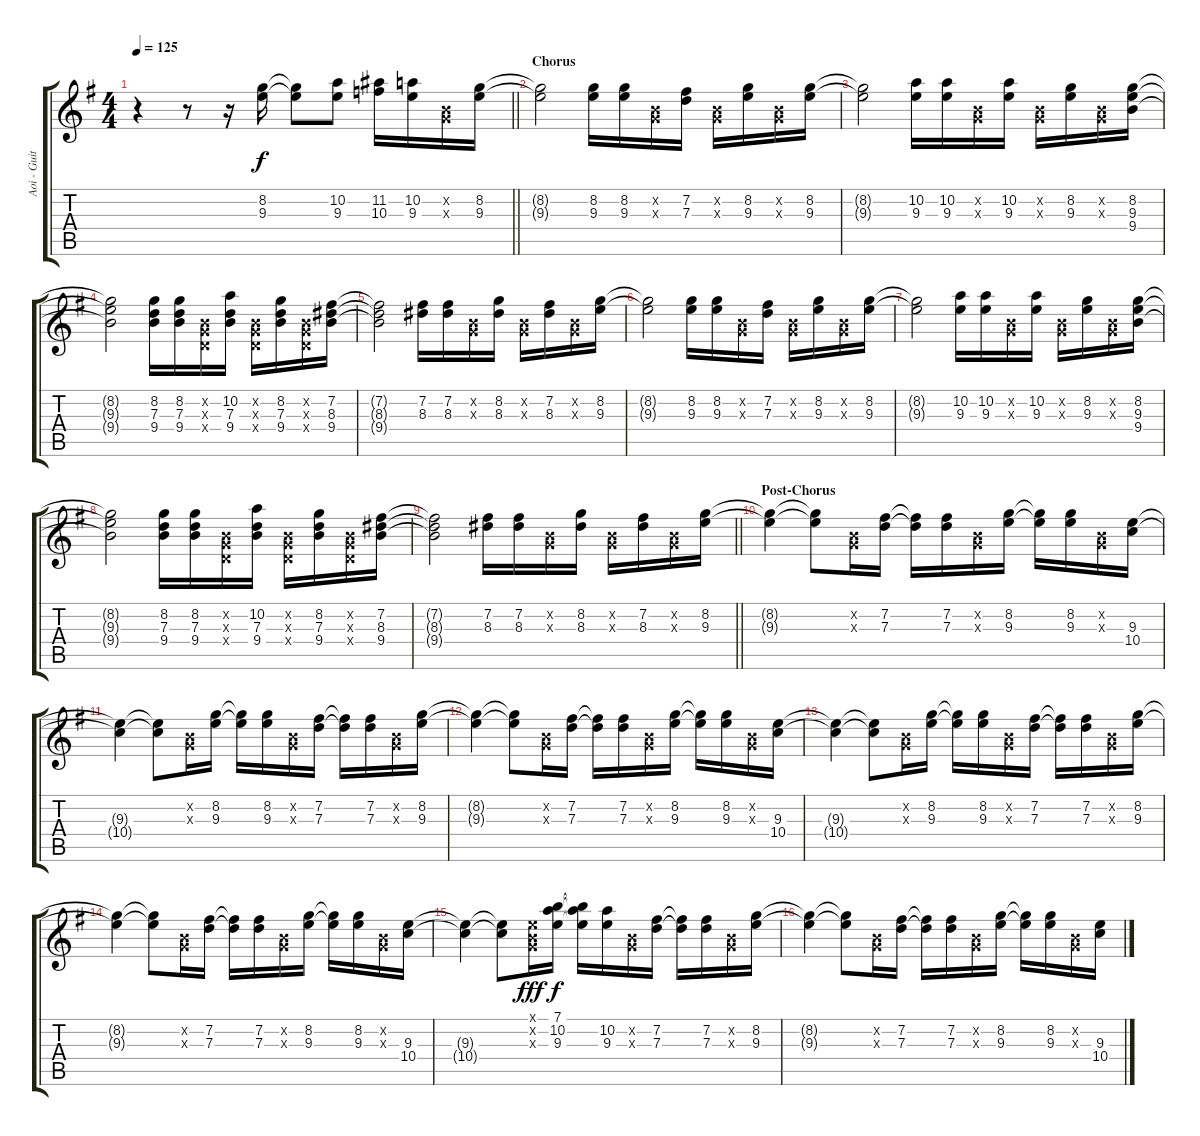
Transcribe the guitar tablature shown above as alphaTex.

\track ("Aoi - Guitar 2" "Aoi - Guit") {instrument overdrivenguitar}
\staff {score tabs}
\tuning (E4 B3 G3 D3 A2 E2) {hide}
\ts (4 4)
\tempo 125
\clef g2
\barLineRight lightlight
\ks eminor
r.4{dy f} r.8 r.16 (8.2 9.3).16 (8.2{t} 9.3{t}).8 (10.2 9.3).8 (11.2 10.3).16 (10.2 9.3).16 (0.2{x} 0.3{x}).16 (8.2 9.3).16 |
\section ("" "Chorus")
(8.2{t} 9.3{t}).2 (8.2 9.3).16 (8.2 9.3).16 (0.2{x} 0.3{x}).16 (7.2 7.3).16 (0.2{x} 0.3{x}).16 (8.2 9.3).16 (0.2{x} 0.3{x}).16 (8.2 9.3).16 |
(8.2{t} 9.3{t}).2 (10.2 9.3).16 (10.2 9.3).16 (0.2{x} 0.3{x}).16 (10.2 9.3).16 (0.2{x} 0.3{x}).16 (8.2 9.3).16 (0.2{x} 0.3{x}).16 (8.2 9.3 9.4).16 |
(8.2{t} 9.3{t} 9.4{t}).2 (8.2 7.3 9.4).16 (8.2 7.3 9.4).16 (0.2{x} 0.3{x} 0.4{x}).16 (10.2 7.3 9.4).16 (0.2{x} 0.3{x} 0.4{x}).16 (8.2 7.3 9.4).16 (0.2{x} 0.3{x} 0.4{x}).16 (7.2 8.3 9.4).16 |
(7.2{t} 8.3{t} 9.4{t}).2 (7.2 8.3).16 (7.2 8.3).16 (0.2{x} 0.3{x}).16 (8.2 8.3).16 (0.2{x} 0.3{x}).16 (7.2 8.3).16 (0.2{x} 0.3{x}).16 (8.2 9.3).16 |
(8.2{t} 9.3{t}).2 (8.2 9.3).16 (8.2 9.3).16 (0.2{x} 0.3{x}).16 (7.2 7.3).16 (0.2{x} 0.3{x}).16 (8.2 9.3).16 (0.2{x} 0.3{x}).16 (8.2 9.3).16 |
(8.2{t} 9.3{t}).2 (10.2 9.3).16 (10.2 9.3).16 (0.2{x} 0.3{x}).16 (10.2 9.3).16 (0.2{x} 0.3{x}).16 (8.2 9.3).16 (0.2{x} 0.3{x}).16 (8.2 9.3 9.4).16 |
(8.2{t} 9.3{t} 9.4{t}).2 (8.2 7.3 9.4).16 (8.2 7.3 9.4).16 (0.2{x} 0.3{x} 0.4{x}).16 (10.2 7.3 9.4).16 (0.2{x} 0.3{x} 0.4{x}).16 (8.2 7.3 9.4).16 (0.2{x} 0.3{x} 0.4{x}).16 (7.2 8.3 9.4).16 |
\barLineRight lightlight
(7.2{t} 8.3{t} 9.4{t}).2 (7.2 8.3).16 (7.2 8.3).16 (0.2{x} 0.3{x}).16 (8.2 8.3).16 (0.2{x} 0.3{x}).16 (7.2 8.3).16 (0.2{x} 0.3{x}).16 (8.2 9.3).16 |
\section ("" "Post-Chorus")
(8.2{t} 9.3{t}).4 (8.2{t} 9.3{t}).8 (0.2{x} 0.3{x}).16 (7.2 7.3).16 (7.2{t} 7.3{t}).16 (7.2 7.3).16 (0.2{x} 0.3{x}).16 (8.2 9.3).16 (8.2{t} 9.3{t}).16 (8.2 9.3).16 (0.2{x} 0.3{x}).16 (9.3 10.4).16 |
(9.3{t} 10.4{t}).4 (9.3{t} 10.4{t}).8 (0.2{x} 0.3{x}).16 (8.2 9.3).16 (8.2{t} 9.3{t}).16 (8.2 9.3).16 (0.2{x} 0.3{x}).16 (7.2 7.3).16 (7.2{t} 7.3{t}).16 (7.2 7.3).16 (0.2{x} 0.3{x}).16 (8.2 9.3).16 |
(8.2{t} 9.3{t}).4 (8.2{t} 9.3{t}).8 (0.2{x} 0.3{x}).16 (7.2 7.3).16 (7.2{t} 7.3{t}).16 (7.2 7.3).16 (0.2{x} 0.3{x}).16 (8.2 9.3).16 (8.2{t} 9.3{t}).16 (8.2 9.3).16 (0.2{x} 0.3{x}).16 (9.3 10.4).16 |
(9.3{t} 10.4{t}).4 (9.3{t} 10.4{t}).8 (0.2{x} 0.3{x}).16 (8.2 9.3).16 (8.2{t} 9.3{t}).16 (8.2 9.3).16 (0.2{x} 0.3{x}).16 (7.2 7.3).16 (7.2{t} 7.3{t}).16 (7.2 7.3).16 (0.2{x} 0.3{x}).16 (8.2 9.3).16 |
(8.2{t} 9.3{t}).4 (8.2{t} 9.3{t}).8 (0.2{x} 0.3{x}).16 (7.2 7.3).16 (7.2{t} 7.3{t}).16 (7.2 7.3).16 (0.2{x} 0.3{x}).16 (8.2 9.3).16 (8.2{t} 9.3{t}).16 (8.2 9.3).16 (0.2{x} 0.3{x}).16 (9.3 10.4).16 |
(9.3{t} 10.4{t}).4 (9.3{t} 10.4{t}).8 (0.1{x} 0.2{x} 0.3{x}).16{dy fff} (7.1 10.2 9.3).16{dy f} (7.1{t} 10.2{t} 9.3{t}).16 (10.2 9.3).16 (0.2{x} 0.3{x}).16 (7.2 7.3).16 (7.2{t} 7.3{t}).16 (7.2 7.3).16 (0.2{x} 0.3{x}).16 (8.2 9.3).16 |
(8.2{t} 9.3{t}).4 (8.2{t} 9.3{t}).8 (0.2{x} 0.3{x}).16 (7.2 7.3).16 (7.2{t} 7.3{t}).16 (7.2 7.3).16 (0.2{x} 0.3{x}).16 (8.2 9.3).16 (8.2{t} 9.3{t}).16 (8.2 9.3).16 (0.2{x} 0.3{x}).16 (9.3 10.4).16
